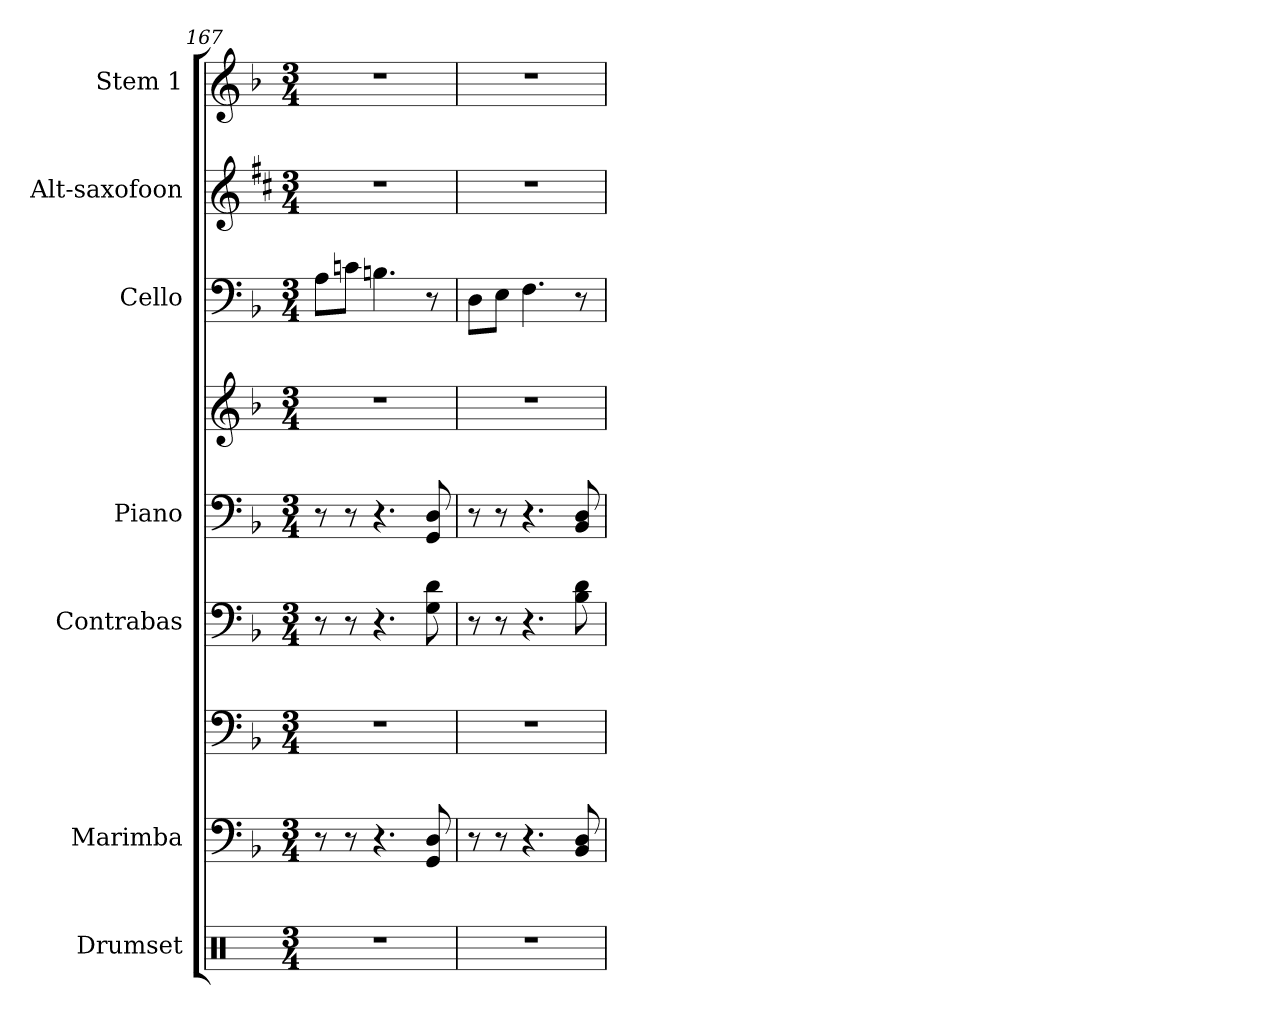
**kern	**kern	**kern	**kern	**kern	**kern	**kern	**kern	**kern
*part7	*part6	*part6	*part5	*part4	*part4	*part3	*part2	*part1
*staff9	*staff8	*staff7	*staff6	*staff5	*staff4	*staff3	*staff2	*staff1
*I"Drumset	*I"Marimba	*	*I"Contrabas	*I"Piano	*	*I"Cello	*I"Alt-saxofoon	*I"Stem 1
*I'D. set	*I'Mrm.	*	*I'Ca. Bs.	*I'Pno.	*	*	*I'A. Sax.	*I'Stm. 1
*clefX	*clefF4	*clefF4	*clefF4	*clefF4	*clefG2	*clefF4	*clefG2	*clefG2
*	*	*	*ITrd7c12	*	*	*	*ITrd5c9	*
*k[]	*k[b-]	*k[b-]	*k[b-]	*k[b-]	*k[b-]	*k[b-]	*k[b-]	*k[b-]
*M3/4	*M3/4	*M3/4	*M3/4	*M3/4	*M3/4	*M3/4	*M3/4	*M3/4
=167	=167	=167	=167	=167	=167	=167	=167	=167
2.r	8r	2.r	8r	8r	2.r	8A\L	2.r	2.r
.	8r	.	8r	8r	.	8cn\J	.	.
.	4.r	.	4.r	4.r	.	4.Bn\	.	.
.	8GG/ 8D/	.	8GG\ 8D\	8GG/ 8D/	.	8r	.	.
=168	=168	=168	=168	=168	=168	=168	=168	=168
2.r	8r	2.r	8r	8r	2.r	8D\L	2.r	2.r
.	8r	.	8r	8r	.	8E\J	.	.
.	4.r	.	4.r	4.r	.	4.F\	.	.
.	8BB-/ 8D/	.	8BB-\ 8D\	8BB-/ 8D/	.	8r	.	.
=	=	=	=	=	=	=	=	=
*-	*-	*-	*-	*-	*-	*-	*-	*-
